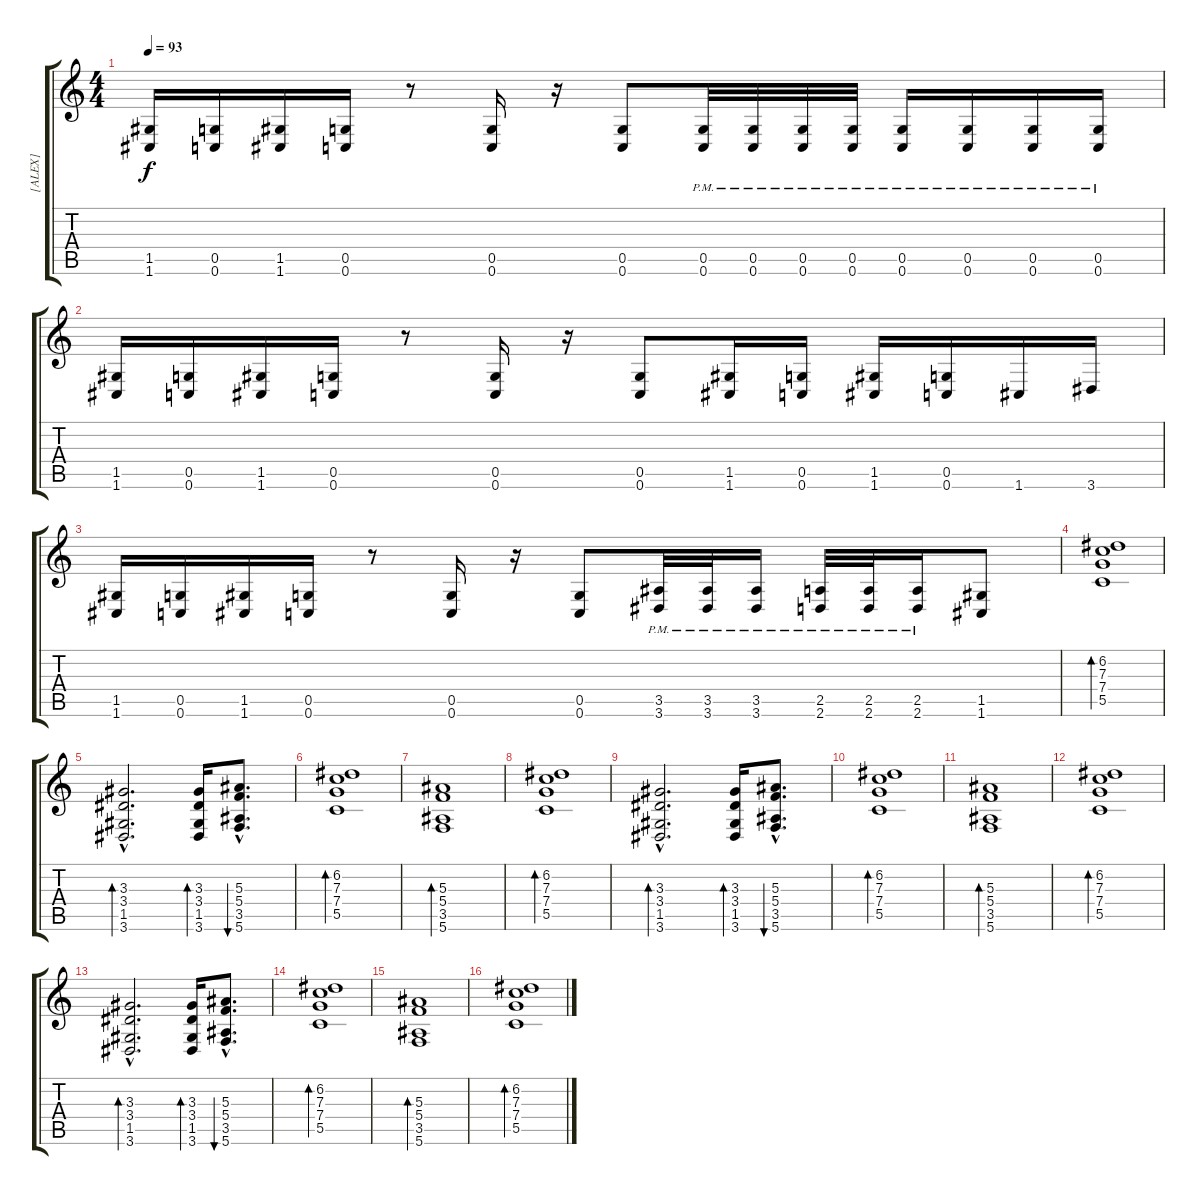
\track ("[ALEX]" "[ALEX]") {instrument distortionguitar}
\staff {score tabs}
\tuning (D4 A3 F3 C3 G2 C2) {hide}
\ts (4 4)
\tempo 93
\clef g2
\ks c
(1.5 1.6).16{dy f} (0.5 0.6).16 (1.5 1.6).16 (0.5 0.6).16 r.8 (0.5 0.6).16 r.16 (0.5 0.6).8 (0.5{pm} 0.6).32 (0.5{pm} 0.6).32 (0.5{pm} 0.6).32 (0.5{pm} 0.6).32 (0.5{pm} 0.6).16 (0.5{pm} 0.6).16 (0.5{pm} 0.6).16 (0.5{pm} 0.6).16 |
(1.5 1.6).16 (0.5 0.6).16 (1.5 1.6).16 (0.5 0.6).16 r.8 (0.5 0.6).16 r.16 (0.5 0.6).8 (1.5 1.6).16 (0.5 0.6).16 (1.5 1.6).16 (0.5 0.6).16 1.6.16 3.6.16 |
(1.5 1.6).16 (0.5 0.6).16 (1.5 1.6).16 (0.5 0.6).16 r.8 (0.5 0.6).16 r.16 (0.5 0.6).8 (3.5{pm} 3.6).32 (3.5{pm} 3.6).32 (3.5{pm} 3.6).16 (2.5{pm} 2.6).32 (2.5{pm} 2.6).32 (2.5{pm} 2.6).16 (1.5 1.6).8 |
(6.2 7.3 7.4 5.5).1{bd 120 instrument acousticguitarsteel} |
(3.3{hac} 3.4{hac} 1.5{hac} 3.6{hac}).2{d bd 120} (3.3 3.4 1.5 3.6).16{bd 30} (5.3{hac} 5.4{hac} 3.5{hac} 5.6{hac}).8{d bu 30} |
(6.2 7.3 7.4 5.5).1{bd 120} |
(5.3 5.4 3.5 5.6).1{bd 120} |
(6.2 7.3 7.4 5.5).1{bd 120} |
(3.3{hac} 3.4{hac} 1.5{hac} 3.6{hac}).2{d bd 120} (3.3 3.4 1.5 3.6).16{bd 30} (5.3{hac} 5.4{hac} 3.5{hac} 5.6{hac}).8{d bu 30} |
(6.2 7.3 7.4 5.5).1{bd 120} |
(5.3 5.4 3.5 5.6).1{bd 120} |
(6.2 7.3 7.4 5.5).1{bd 120} |
(3.3{hac} 3.4{hac} 1.5{hac} 3.6{hac}).2{d bd 120} (3.3 3.4 1.5 3.6).16{bd 30} (5.3{hac} 5.4{hac} 3.5{hac} 5.6{hac}).8{d bu 30} |
(6.2 7.3 7.4 5.5).1{bd 120} |
(5.3 5.4 3.5 5.6).1{bd 120} |
(6.2 7.3 7.4 5.5).1{bd 120}
